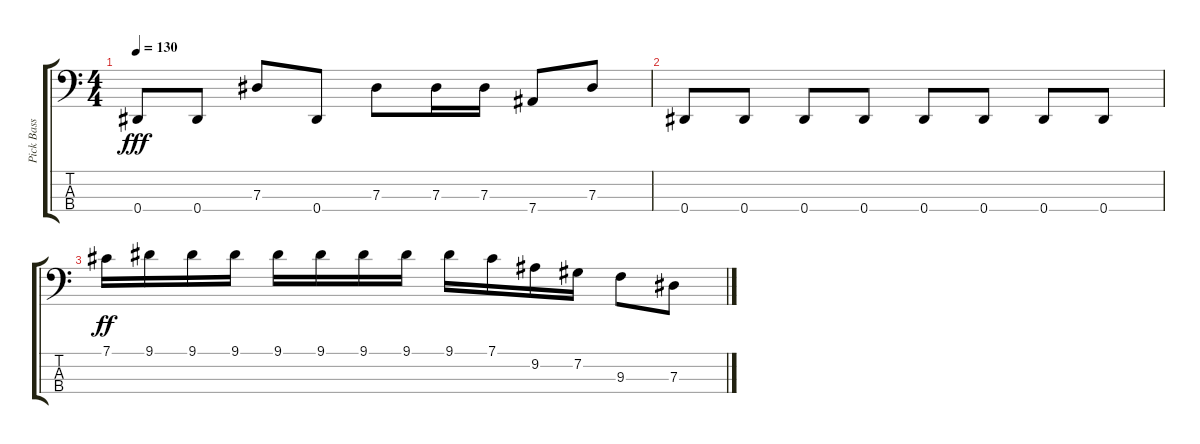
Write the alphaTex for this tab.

\track ("Pick Bass" "Pick Bass") {instrument electricbasspick}
\staff {score tabs}
\tuning (Gb2 Db2 Ab1 Eb1) {hide}
\ts (4 4)
\tempo 130
\clef f4
\ks c
0.4.8{dy fff volume 0} 0.4.8 7.3.8 0.4.8 7.3.8 7.3.16 7.3.16 7.4.8 7.3.8 |
0.4.8 0.4.8 0.4.8 0.4.8 0.4.8 0.4.8 0.4.8 0.4.8 |
7.1.16{dy ff} 9.1.16 9.1.16 9.1.16 9.1.16 9.1.16 9.1.16 9.1.16 9.1.16 7.1.16 9.2.16 7.2.16 9.3.8 7.3.8
